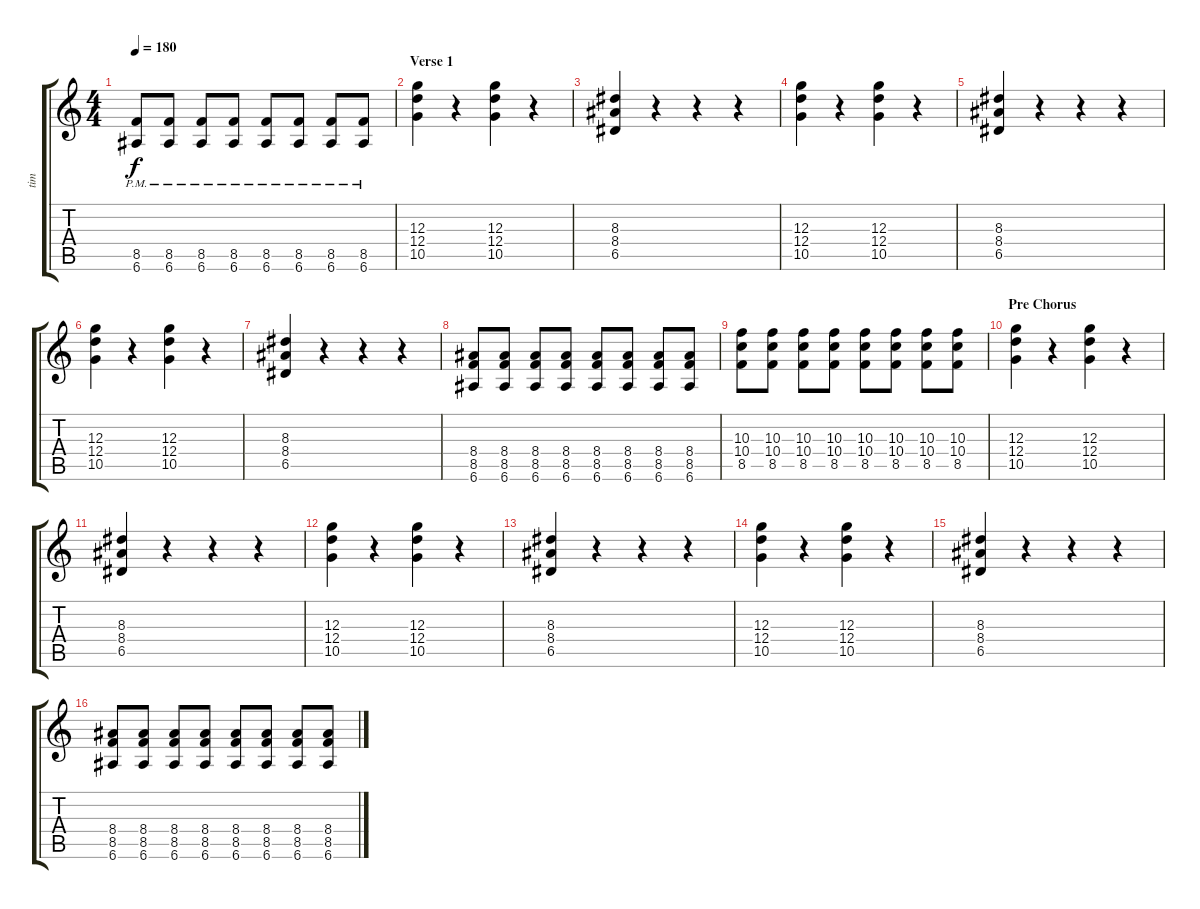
\track ("tim" "tim") {instrument distortionguitar}
\staff {score tabs}
\tuning (E4 B3 G3 D3 A2 E2) {hide}
\ts (4 4)
\tempo 180
\clef g2
\ks c
(8.5{pm} 6.6{pm}).8{dy f} (8.5{pm} 6.6{pm}).8 (8.5{pm} 6.6{pm}).8 (8.5{pm} 6.6{pm}).8 (8.5{pm} 6.6{pm}).8 (8.5{pm} 6.6{pm}).8 (8.5{pm} 6.6{pm}).8 (8.5{pm} 6.6{pm}).8 |
\section ("" "Verse 1")
(12.3 12.4 10.5).4 r.4 (12.3 12.4 10.5).4 r.4 |
(8.3 8.4 6.5).4 r.4 r.4 r.4 |
(12.3 12.4 10.5).4 r.4 (12.3 12.4 10.5).4 r.4 |
(8.3 8.4 6.5).4 r.4 r.4 r.4 |
(12.3 12.4 10.5).4 r.4 (12.3 12.4 10.5).4 r.4 |
(8.3 8.4 6.5).4 r.4 r.4 r.4 |
(8.4 8.5 6.6).8 (8.4 8.5 6.6).8 (8.4 8.5 6.6).8 (8.4 8.5 6.6).8 (8.4 8.5 6.6).8 (8.4 8.5 6.6).8 (8.4 8.5 6.6).8 (8.4 8.5 6.6).8 |
(10.3 10.4 8.5).8 (10.3 10.4 8.5).8 (10.3 10.4 8.5).8 (10.3 10.4 8.5).8 (10.3 10.4 8.5).8 (10.3 10.4 8.5).8 (10.3 10.4 8.5).8 (10.3 10.4 8.5).8 |
\section ("" "Pre Chorus")
(12.3 12.4 10.5).4 r.4 (12.3 12.4 10.5).4 r.4 |
(8.3 8.4 6.5).4 r.4 r.4 r.4 |
(12.3 12.4 10.5).4 r.4 (12.3 12.4 10.5).4 r.4 |
(8.3 8.4 6.5).4 r.4 r.4 r.4 |
(12.3 12.4 10.5).4 r.4 (12.3 12.4 10.5).4 r.4 |
(8.3 8.4 6.5).4 r.4 r.4 r.4 |
(8.4 8.5 6.6).8 (8.4 8.5 6.6).8 (8.4 8.5 6.6).8 (8.4 8.5 6.6).8 (8.4 8.5 6.6).8 (8.4 8.5 6.6).8 (8.4 8.5 6.6).8 (8.4 8.5 6.6).8
